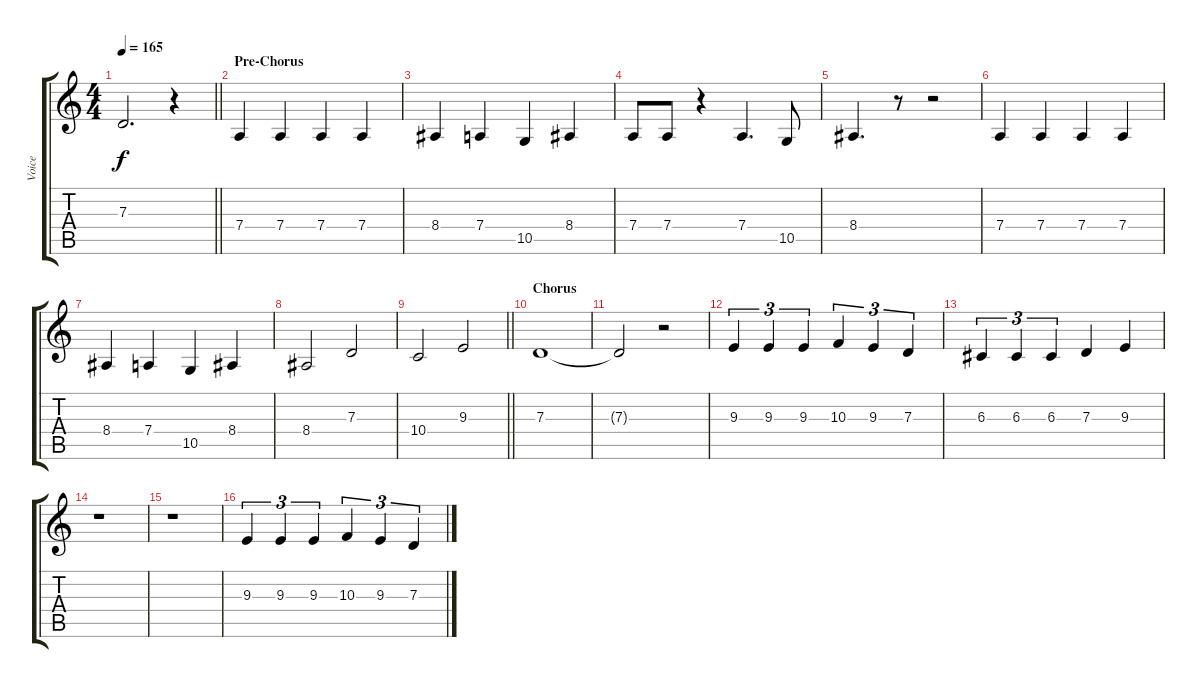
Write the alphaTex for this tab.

\track ("Voice" "Voice") {instrument lead2sawtooth}
\staff {score tabs}
\tuning (E4 B3 G3 D3 A2 E2) {hide}
\ts (4 4)
\tempo 165
\clef g2
\barLineRight lightlight
\ks c
7.3.2{d dy f} r.4 |
\section ("" "Pre-Chorus")
7.4.4 7.4.4 7.4.4 7.4.4 |
8.4.4 7.4.4 10.5.4 8.4.4 |
7.4.8 7.4.8 r.4 7.4.4{d} 10.5.8 |
8.4.4{d} r.8 r.2 |
7.4.4 7.4.4 7.4.4 7.4.4 |
8.4.4 7.4.4 10.5.4 8.4.4 |
8.4.2 7.3.2 |
\barLineRight lightlight
10.4.2 9.3.2 |
\section ("" "Chorus")
7.3.1 |
7.3{t}.2 r.2 |
9.3.4{tu (3 2)} 9.3.4{tu (3 2)} 9.3.4{tu (3 2)} 10.3.4{tu (3 2)} 9.3.4{tu (3 2)} 7.3.4{tu (3 2)} |
6.3.4{tu (3 2)} 6.3.4{tu (3 2)} 6.3.4{tu (3 2)} 7.3.4 9.3.4 |
r.1 |
r.1 |
9.3.4{tu (3 2)} 9.3.4{tu (3 2)} 9.3.4{tu (3 2)} 10.3.4{tu (3 2)} 9.3.4{tu (3 2)} 7.3.4{tu (3 2)}
